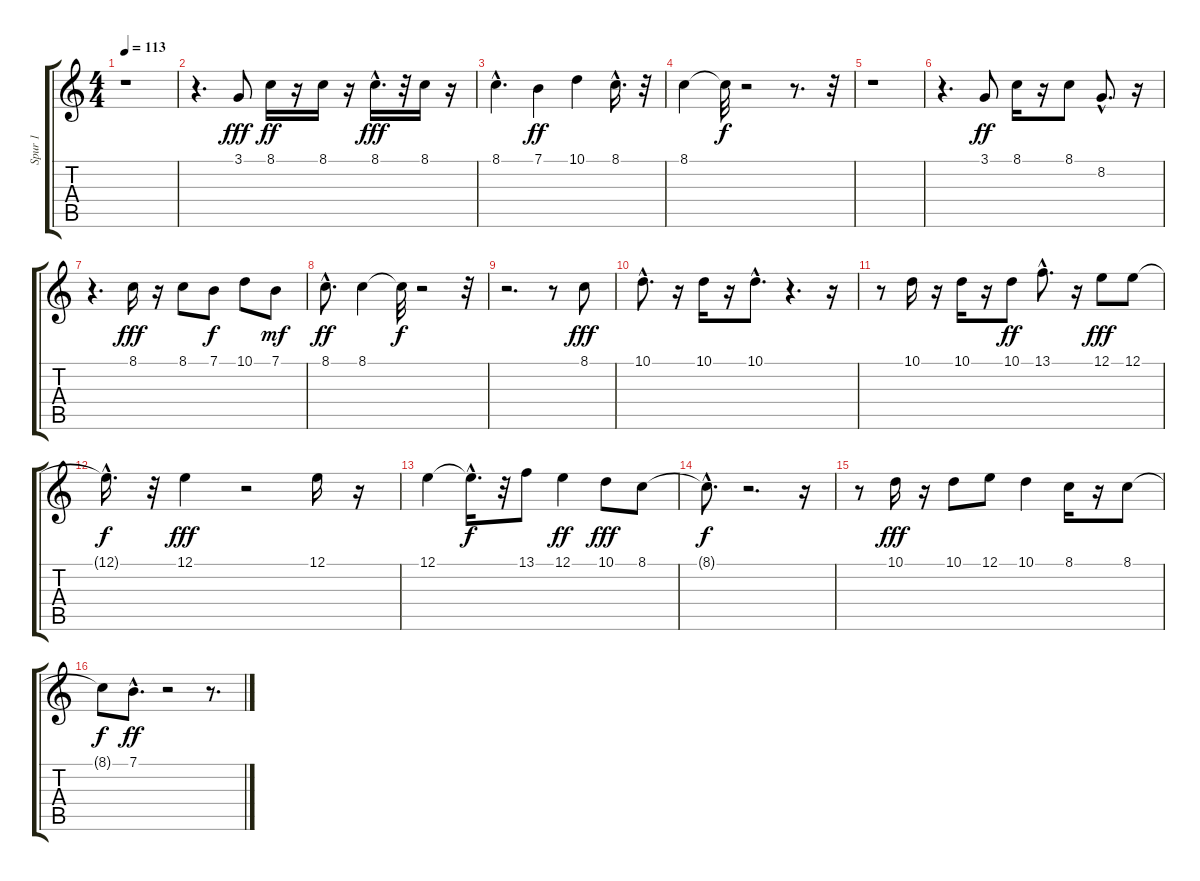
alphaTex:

\track ("Spur 1" "Spur 1") {instrument piccolo}
\staff {score tabs}
\tuning (E4 B3 G3 D3 A2 E2) {hide}
\ts (4 4)
\tempo 113
\clef g2
\ks c
r.1{dy f} |
r.4{d} 3.1.8{dy fff} 8.1.16{dy ff} r.16 8.1.16 r.16 8.1{hac}.16{d dy fff} r.32 8.1.16 r.16 |
8.1{hac}.4{d} 7.1.4{dy ff} 10.1.4 8.1{hac}.16{d} r.32 |
8.1.4 8.1{t}.32{dy f} r.2 r.8{d} r.32 |
r.1 |
r.4{d} 3.1.8{dy ff} 8.1.16 r.16 8.1.8 8.2{hac}.8{d} r.16 |
r.4{d} 8.1.16{dy fff} r.16 8.1.8 7.1.8{dy f} 10.1.8 7.1.8{dy mf} |
8.1{hac}.8{d dy ff} 8.1.4 8.1{t}.32{dy f} r.2 r.32 |
r.2{d} r.8 8.1.8{dy fff} |
10.1{hac}.8{d} r.16 10.1.16 r.16 10.1{hac}.8{d} r.4{d} r.16 |
r.8 10.1.16 r.16 10.1.16 r.16 10.1.8{dy ff} 13.1{hac}.8{d} r.16 12.1.8{dy fff} 12.1.8 |
12.1{hac t}.16{d dy f} r.32 12.1.4{dy fff} r.2 12.1.16 r.16 |
12.1.4 12.1{hac t}.16{d dy f} r.32 13.1.8 12.1.4{dy ff} 10.1.8{dy fff} 8.1.8 |
8.1{hac t}.8{d dy f} r.2{d} r.16 |
r.8 10.1.16{dy fff} r.16 10.1.8 12.1.8 10.1.4 8.1.16 r.16 8.1.8 |
8.1{t}.8{dy f} 7.1{hac}.8{d dy ff} r.2 r.8{d}
